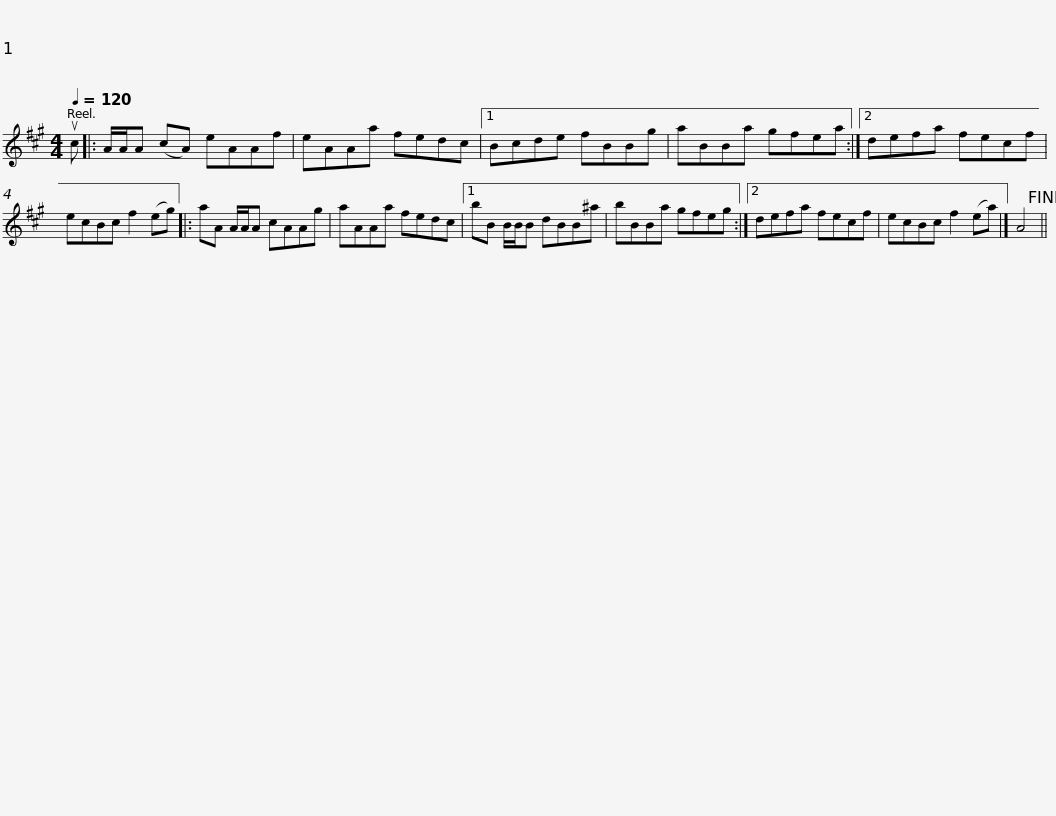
X:1
L:1/8
Q:1/4=120
M:4/4
I:linebreak $
K:A
V:1 treble
V:1
 uc |: A/A/A (cA) eAAf | eAAa fedc |1 Bcde fBBg | aBBa gfea :|2 %5
 defa fecf |$ ecBc f2 (eg) |: aA A/A/A cAAg | aAAa fedc |1 bB B/B/B dBB^a | %10
 bBBa gfeg :|2$ defa fecf | ecBc f2 (ea) |] A4!fine! || %14
